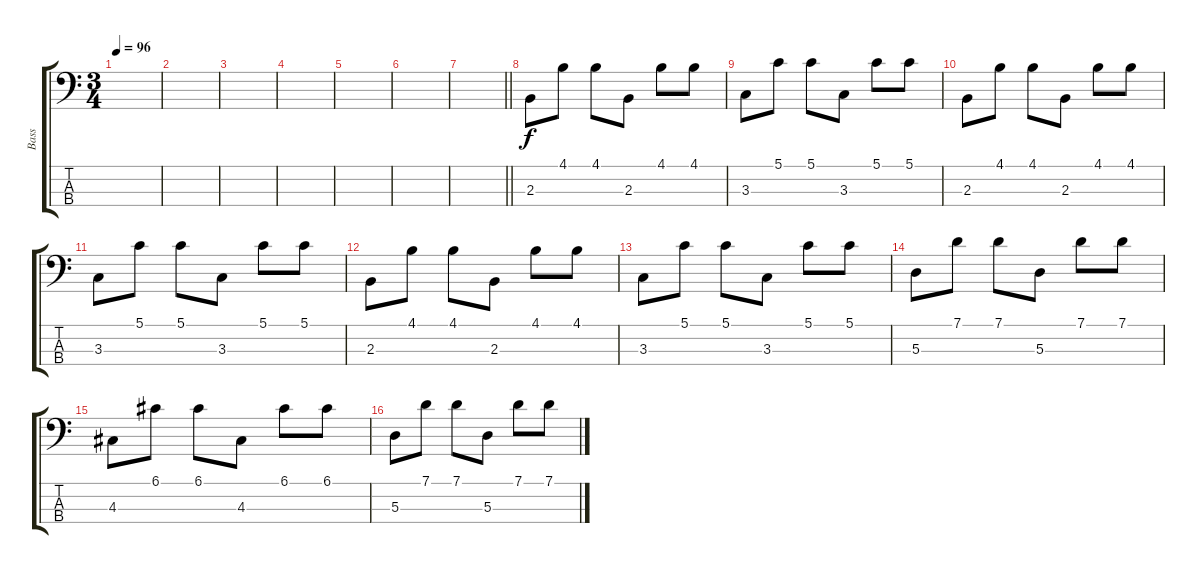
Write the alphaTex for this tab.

\track ("Bass" "Bass") {instrument slapbass1}
\staff {score tabs}
\tuning (G2 D2 A1 D1) {hide}
\ts (3 4)
\tempo 96
\clef f4
\ks c
|
|
|
|
|
|
\barLineRight lightlight
|
2.3.8 4.1.8 4.1.8 2.3.8 4.1.8 4.1.8 |
3.3.8 5.1.8 5.1.8 3.3.8 5.1.8 5.1.8 |
2.3.8 4.1.8 4.1.8 2.3.8 4.1.8 4.1.8 |
3.3.8 5.1.8 5.1.8 3.3.8 5.1.8 5.1.8 |
2.3.8 4.1.8 4.1.8 2.3.8 4.1.8 4.1.8 |
3.3.8 5.1.8 5.1.8 3.3.8 5.1.8 5.1.8 |
5.3.8 7.1.8 7.1.8 5.3.8 7.1.8 7.1.8 |
4.3.8 6.1.8 6.1.8 4.3.8 6.1.8 6.1.8 |
5.3.8 7.1.8 7.1.8 5.3.8 7.1.8 7.1.8
